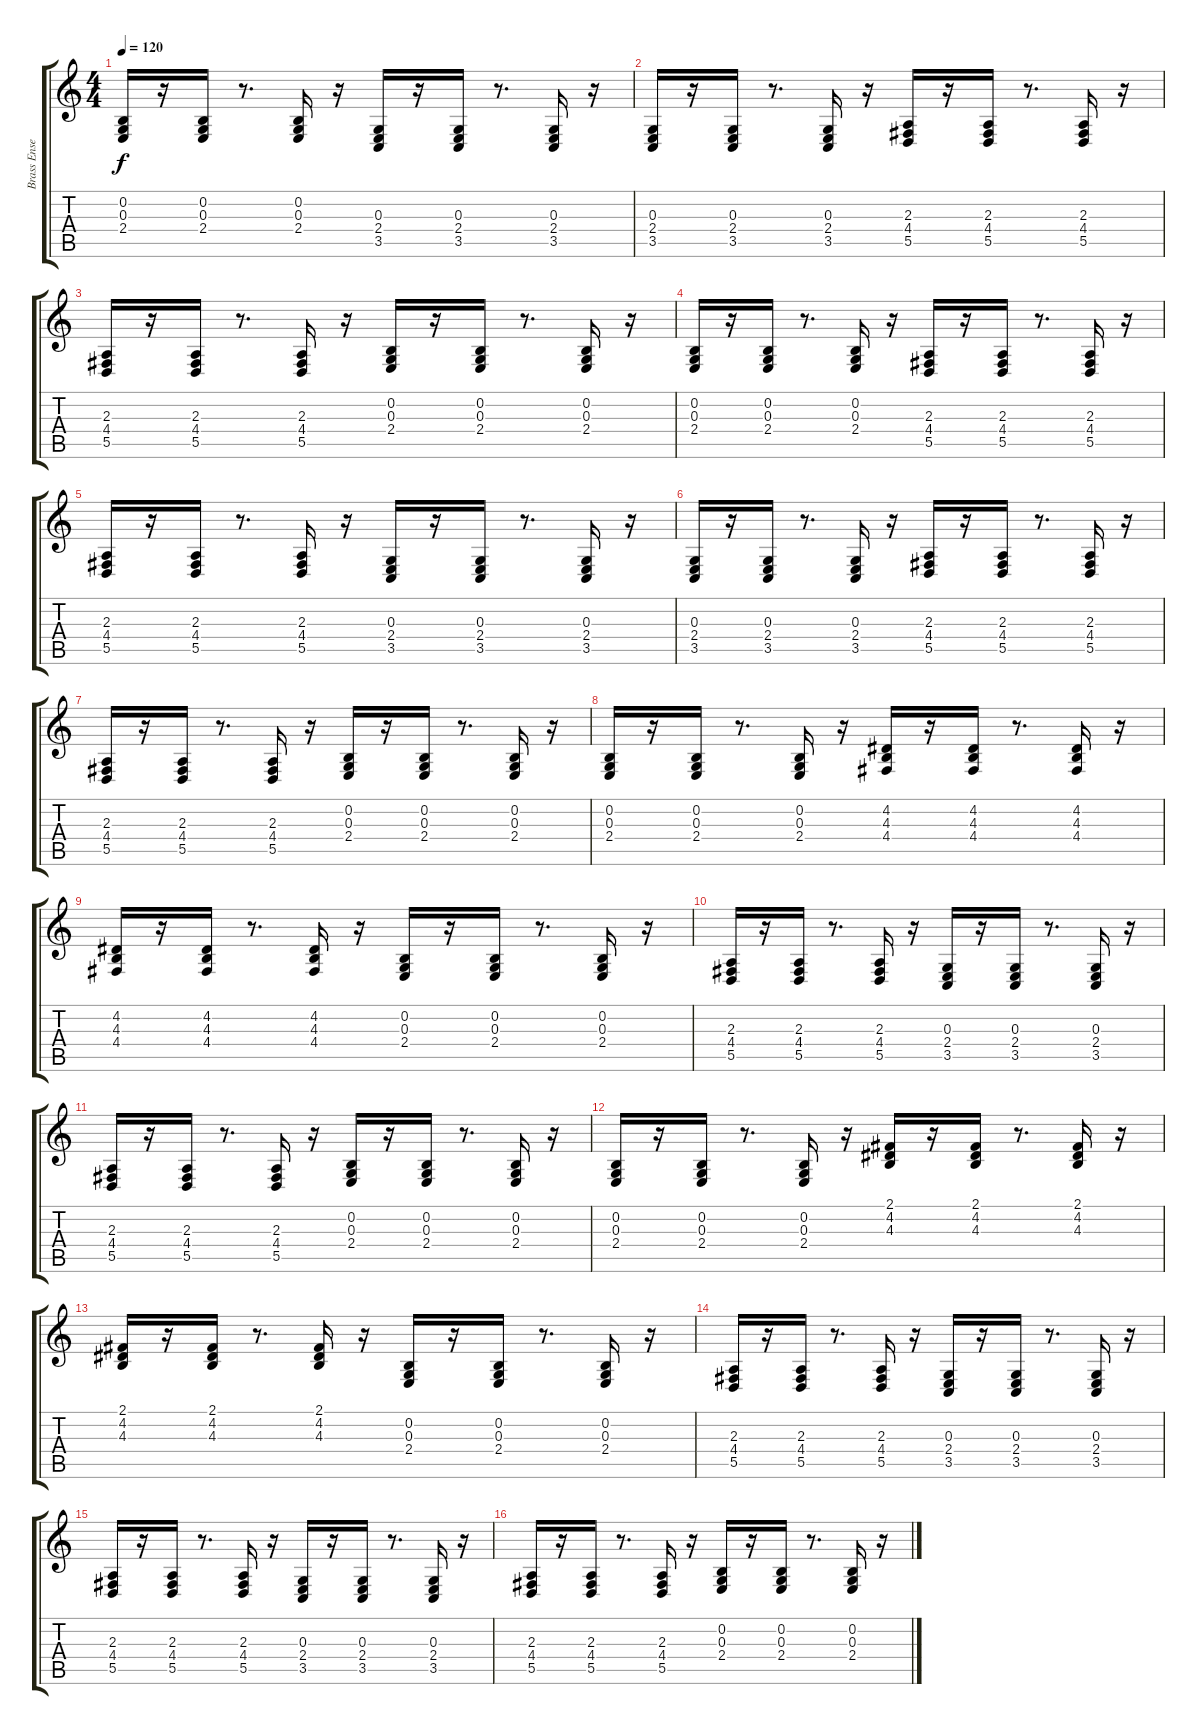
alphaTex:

\track ("Brass Ensemble (MIDI)" "Brass Ense") {instrument brasssection}
\staff {score tabs}
\tuning (E4 B3 G3 D3 A2 E2) {hide}
\ts (4 4)
\tempo 120
\clef g2
\ks c
(0.2 0.3 2.4).16{dy f} r.16 (0.2 0.3 2.4).16 r.8{d} (0.2 0.3 2.4).16 r.16 (0.3 2.4 3.5).16 r.16 (0.3 2.4 3.5).16 r.8{d} (0.3 2.4 3.5).16 r.16 |
(0.3 2.4 3.5).16 r.16 (0.3 2.4 3.5).16 r.8{d} (0.3 2.4 3.5).16 r.16 (2.3 4.4 5.5).16 r.16 (2.3 4.4 5.5).16 r.8{d} (2.3 4.4 5.5).16 r.16 |
(2.3 4.4 5.5).16 r.16 (2.3 4.4 5.5).16 r.8{d} (2.3 4.4 5.5).16 r.16 (0.2 0.3 2.4).16 r.16 (0.2 0.3 2.4).16 r.8{d} (0.2 0.3 2.4).16 r.16 |
(0.2 0.3 2.4).16 r.16 (0.2 0.3 2.4).16 r.8{d} (0.2 0.3 2.4).16 r.16 (2.3 4.4 5.5).16 r.16 (2.3 4.4 5.5).16 r.8{d} (2.3 4.4 5.5).16 r.16 |
(2.3 4.4 5.5).16 r.16 (2.3 4.4 5.5).16 r.8{d} (2.3 4.4 5.5).16 r.16 (0.3 2.4 3.5).16 r.16 (0.3 2.4 3.5).16 r.8{d} (0.3 2.4 3.5).16 r.16 |
(0.3 2.4 3.5).16 r.16 (0.3 2.4 3.5).16 r.8{d} (0.3 2.4 3.5).16 r.16 (2.3 4.4 5.5).16 r.16 (2.3 4.4 5.5).16 r.8{d} (2.3 4.4 5.5).16 r.16 |
(2.3 4.4 5.5).16 r.16 (2.3 4.4 5.5).16 r.8{d} (2.3 4.4 5.5).16 r.16 (0.2 0.3 2.4).16 r.16 (0.2 0.3 2.4).16 r.8{d} (0.2 0.3 2.4).16 r.16 |
(0.2 0.3 2.4).16 r.16 (0.2 0.3 2.4).16 r.8{d} (0.2 0.3 2.4).16 r.16 (4.2 4.3 4.4).16 r.16 (4.2 4.3 4.4).16 r.8{d} (4.2 4.3 4.4).16 r.16 |
(4.2 4.3 4.4).16 r.16 (4.2 4.3 4.4).16 r.8{d} (4.2 4.3 4.4).16 r.16 (0.2 0.3 2.4).16 r.16 (0.2 0.3 2.4).16 r.8{d} (0.2 0.3 2.4).16 r.16 |
(2.3 4.4 5.5).16 r.16 (2.3 4.4 5.5).16 r.8{d} (2.3 4.4 5.5).16 r.16 (0.3 2.4 3.5).16 r.16 (0.3 2.4 3.5).16 r.8{d} (0.3 2.4 3.5).16 r.16 |
(2.3 4.4 5.5).16 r.16 (2.3 4.4 5.5).16 r.8{d} (2.3 4.4 5.5).16 r.16 (0.2 0.3 2.4).16 r.16 (0.2 0.3 2.4).16 r.8{d} (0.2 0.3 2.4).16 r.16 |
(0.2 0.3 2.4).16 r.16 (0.2 0.3 2.4).16 r.8{d} (0.2 0.3 2.4).16 r.16 (2.1 4.2 4.3).16 r.16 (2.1 4.2 4.3).16 r.8{d} (2.1 4.2 4.3).16 r.16 |
(2.1 4.2 4.3).16 r.16 (2.1 4.2 4.3).16 r.8{d} (2.1 4.2 4.3).16 r.16 (0.2 0.3 2.4).16 r.16 (0.2 0.3 2.4).16 r.8{d} (0.2 0.3 2.4).16 r.16 |
(2.3 4.4 5.5).16 r.16 (2.3 4.4 5.5).16 r.8{d} (2.3 4.4 5.5).16 r.16 (0.3 2.4 3.5).16 r.16 (0.3 2.4 3.5).16 r.8{d} (0.3 2.4 3.5).16 r.16 |
(2.3 4.4 5.5).16 r.16 (2.3 4.4 5.5).16 r.8{d} (2.3 4.4 5.5).16 r.16 (0.3 2.4 3.5).16 r.16 (0.3 2.4 3.5).16 r.8{d} (0.3 2.4 3.5).16 r.16 |
(2.3 4.4 5.5).16 r.16 (2.3 4.4 5.5).16 r.8{d} (2.3 4.4 5.5).16 r.16 (0.2 0.3 2.4).16 r.16 (0.2 0.3 2.4).16 r.8{d} (0.2 0.3 2.4).16 r.16
